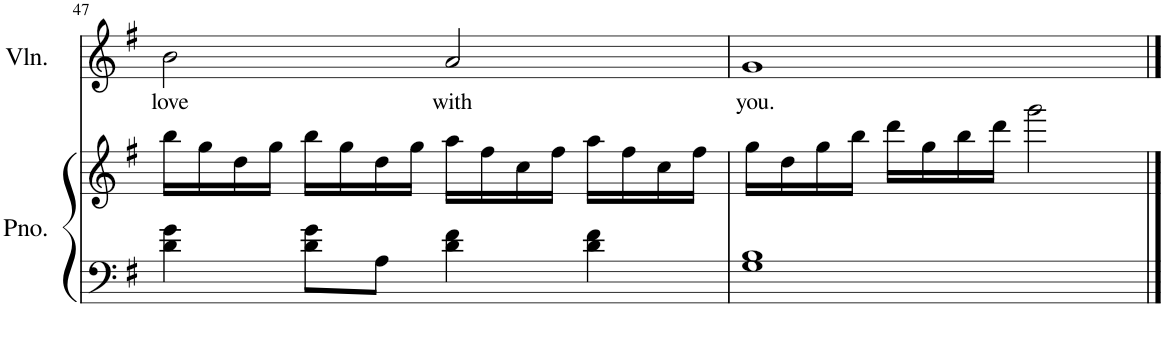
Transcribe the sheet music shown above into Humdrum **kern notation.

**kern	**kern	**kern	**text
*part2	*part2	*part1	*part1
*staff3	*staff2	*staff1	*staff1
*I"Piano	*	*I"Violin	*
*I'Pno.	*	*I'Vln.	*
!!LO:PB:g=z
*clefF4	*clefG2	*clefG2	*
*k[f#]	*k[f#]	*k[f#]	*
*M4/4	*M4/4	*M4/4	*
=47	=47	=47	=47
!	!	!	!LO:LY:b
4d\ 4g\	16bb\LL	2b\	love
.	16gg\	.	.
.	16dd\	.	.
.	16gg\JJ	.	.
8d\ 8g\L	16bb\LL	.	.
.	16gg\	.	.
8A\J	16dd\	.	.
.	16gg\JJ	.	.
!	!	!	!LO:LY:b
4d\ 4f#\	16aa\LL	2a/	with
.	16ff#\	.	.
.	16cc\	.	.
.	16ff#\JJ	.	.
4d\ 4f#\	16aa\LL	.	.
.	16ff#\	.	.
.	16cc\	.	.
.	16ff#\JJ	.	.
=48	=48	=48	=48
!	!	!	!LO:LY:b
1G 1B	16gg\LL	1g	you.
.	16dd\	.	.
.	16gg\	.	.
.	16bb\JJ	.	.
.	16ddd\LL	.	.
.	16gg\	.	.
.	16bb\	.	.
.	16ddd\JJ	.	.
.	2ggg\	.	.
==	==	==	==
*-	*-	*-	*-
